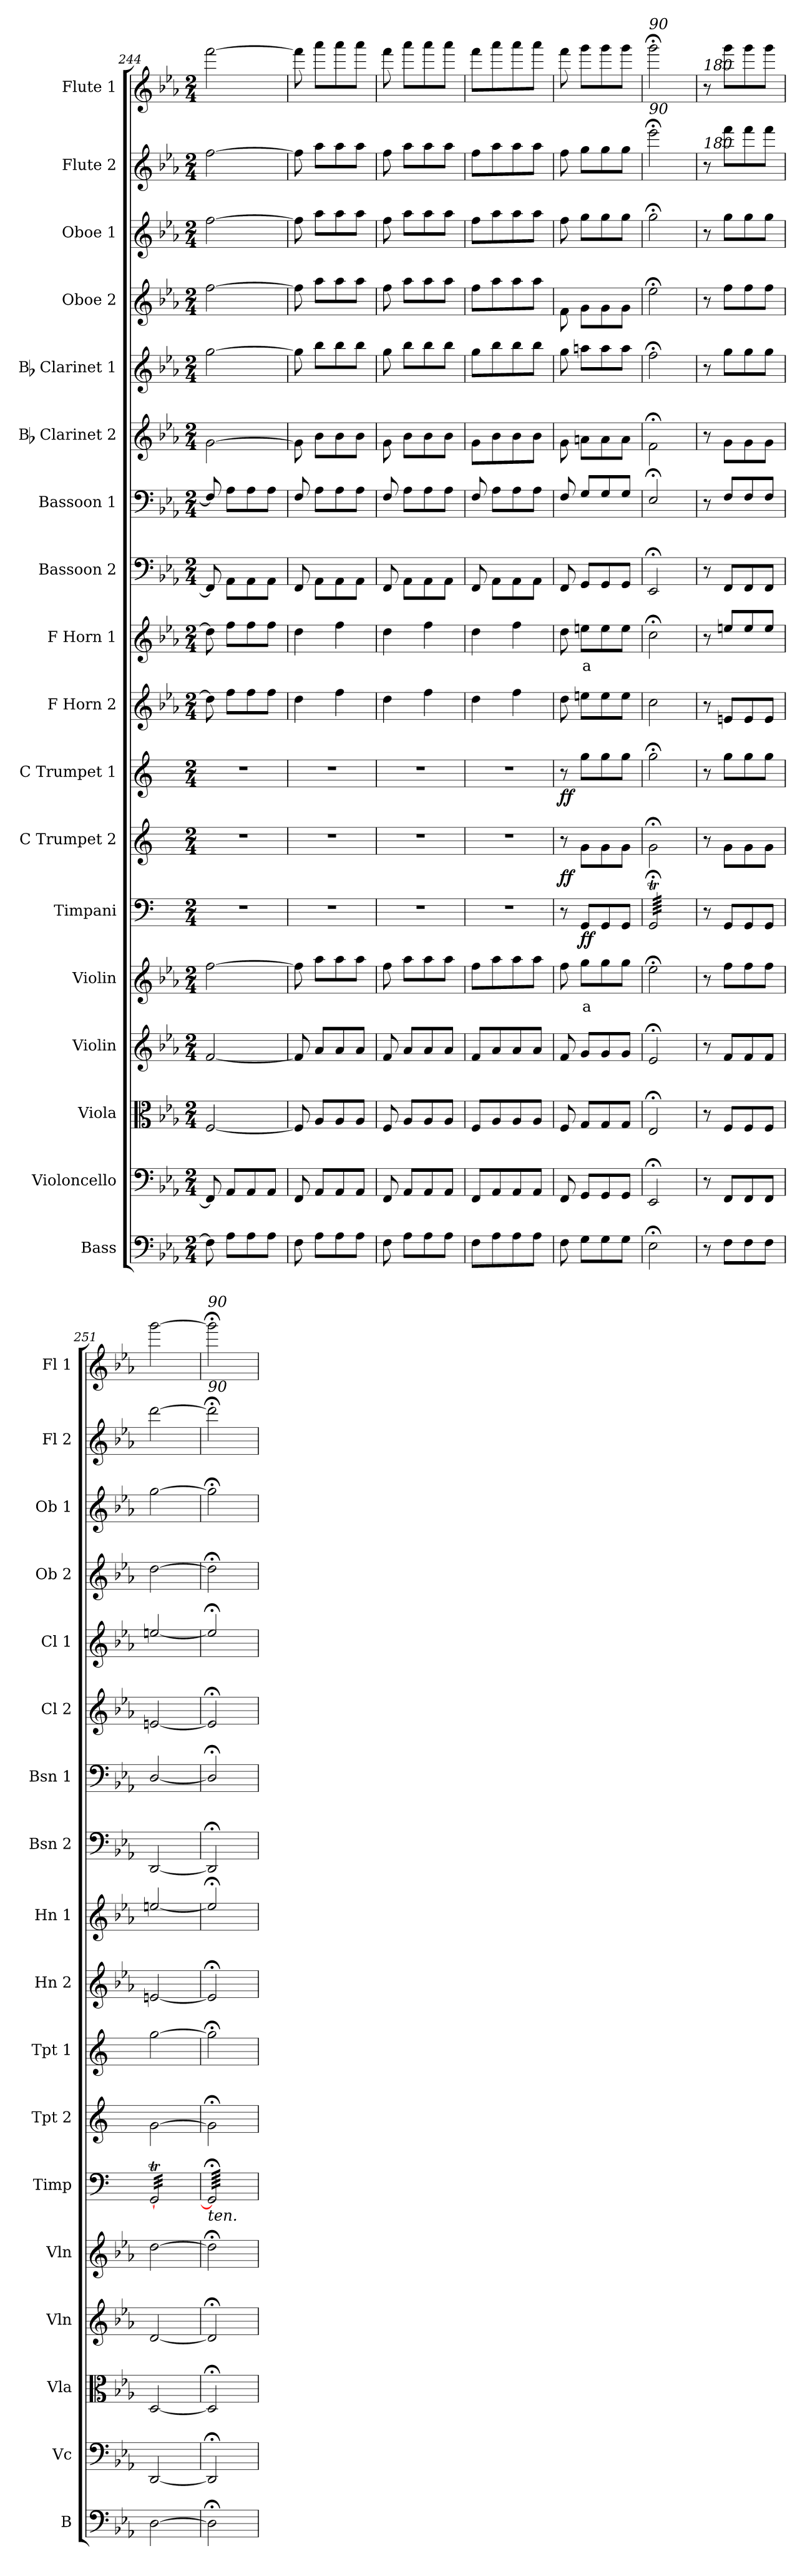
**kern	**kern	**kern	**kern	**kern	**text	**kern	**dynam	**kern	**dynam	**kern	**dynam	**kern	**kern	**text	**kern	**kern	**kern	**kern	**kern	**kern	**kern	**kern
*part18	*part17	*part16	*part15	*part14	*part14	*part13	*part13	*part12	*part12	*part11	*part11	*part10	*part9	*part9	*part8	*part7	*part6	*part5	*part4	*part3	*part2	*part1
*staff18	*staff17	*staff16	*staff15	*staff14	*staff14	*staff13	*staff13	*staff12	*staff12	*staff11	*staff11	*staff10	*staff9	*staff9	*staff8	*staff7	*staff6	*staff5	*staff4	*staff3	*staff2	*staff1
*I"Bass	*I"Violoncello	*I"Viola	*I"Violin	*I"Violin	*	*I"Timpani	*	*I"C Trumpet 2	*	*I"C Trumpet 1	*	*I"F Horn 2	*I"F Horn 1	*	*I"Bassoon 2	*I"Bassoon 1	*I"Bb Clarinet 2	*I"Bb Clarinet 1	*I"Oboe 2	*I"Oboe 1	*I"Flute 2	*I"Flute 1
*I'B	*I'Vc	*I'Vla	*I'Vln	*I'Vln	*	*I'Timp	*	*I'Tpt 2	*	*I'Tpt 1	*	*I'Hn 2	*I'Hn 1	*	*I'Bsn 2	*I'Bsn 1	*I'Cl 2	*I'Cl 1	*I'Ob 2	*I'Ob 1	*I'Fl 2	*I'Fl 1
*clefF4	*clefF4	*clefC3	*clefG2	*clefG2	*	*clefF4	*	*clefG2	*	*clefG2	*	*clefG2	*clefG2	*	*clefF4	*clefF4	*clefG2	*clefG2	*clefG2	*clefG2	*clefG2	*clefG2
*ITrd7c12	*	*	*	*	*	*	*	*	*	*	*	*ITrd4c7	*ITrd4c7	*	*	*	*ITrd1c2	*ITrd1c2	*	*	*	*
*k[b-e-a-]	*k[b-e-a-]	*k[b-e-a-]	*k[b-e-a-]	*k[b-e-a-]	*	*k[]	*	*k[]	*	*k[]	*	*k[b-e-a-d-]	*k[b-e-a-d-]	*	*k[b-e-a-]	*k[b-e-a-]	*k[b-e-a-d-g-]	*k[b-e-a-d-g-]	*k[b-e-a-]	*k[b-e-a-]	*k[b-e-a-]	*k[b-e-a-]
*M2/4	*M2/4	*M2/4	*M2/4	*M2/4	*	*M2/4	*	*M2/4	*	*M2/4	*	*M2/4	*M2/4	*	*M2/4	*M2/4	*M2/4	*M2/4	*M2/4	*M2/4	*M2/4	*M2/4
=244	=244	=244	=244	=244	=244	=244	=244	=244	=244	=244	=244	=244	=244	=244	=244	=244	=244	=244	=244	=244	=244	=244
8FF]	8FF]	[2F	[2f	[2ff	.	2r	.	2r	.	2r	.	8g]	8g]	.	8FF/]	8F/]	[2f\	[2ff\	[2ff	[2ff	[2ff\	[2fff\
8AA-L	8AA-L	.	.	.	.	.	.	.	.	.	.	8b-L	8b-L	.	8AA-\L	8A-\L	.	.	.	.	.	.
8AA-	8AA-	.	.	.	.	.	.	.	.	.	.	8b-	8b-	.	8AA-\	8A-\	.	.	.	.	.	.
8AA-J	8AA-J	.	.	.	.	.	.	.	.	.	.	8b-J	8b-J	.	8AA-\J	8A-\J	.	.	.	.	.	.
=245	=245	=245	=245	=245	=245	=245	=245	=245	=245	=245	=245	=245	=245	=245	=245	=245	=245	=245	=245	=245	=245	=245
8FF	8FF	8F]	8f]	8ff]	.	2r	.	2r	.	2r	.	4g	4g	.	8FF/	8F/	8f\]	8ff\]	8ff]	8ff]	8ff\]	8fff\]
8AA-L	8AA-L	8A-L	8a-L	8aa-L	.	.	.	.	.	.	.	.	.	.	8AA-\L	8A-\L	8a-\L	8aa-\L	8aa-L	8aa-L	8aa-\L	8aaa-\L
8AA-	8AA-	8A-	8a-	8aa-	.	.	.	.	.	.	.	4b-	4b-	.	8AA-\	8A-\	8a-\	8aa-\	8aa-	8aa-	8aa-\	8aaa-\
8AA-J	8AA-J	8A-J	8a-J	8aa-J	.	.	.	.	.	.	.	.	.	.	8AA-\J	8A-\J	8a-\J	8aa-\J	8aa-J	8aa-J	8aa-\J	8aaa-\J
=246	=246	=246	=246	=246	=246	=246	=246	=246	=246	=246	=246	=246	=246	=246	=246	=246	=246	=246	=246	=246	=246	=246
8FF	8FF	8F	8f	8ff	.	2r	.	2r	.	2r	.	4g	4g	.	8FF/	8F/	8f\	8ff\	8ff	8ff	8ff\	8fff\
8AA-L	8AA-L	8A-L	8a-L	8aa-L	.	.	.	.	.	.	.	.	.	.	8AA-\L	8A-\L	8a-\L	8aa-\L	8aa-L	8aa-L	8aa-\L	8aaa-\L
8AA-	8AA-	8A-	8a-	8aa-	.	.	.	.	.	.	.	4b-	4b-	.	8AA-\	8A-\	8a-\	8aa-\	8aa-	8aa-	8aa-\	8aaa-\
8AA-J	8AA-J	8A-J	8a-J	8aa-J	.	.	.	.	.	.	.	.	.	.	8AA-\J	8A-\J	8a-\J	8aa-\J	8aa-J	8aa-J	8aa-\J	8aaa-\J
=247	=247	=247	=247	=247	=247	=247	=247	=247	=247	=247	=247	=247	=247	=247	=247	=247	=247	=247	=247	=247	=247	=247
8FFL	8FFL	8FL	8fL	8ffL	.	2r	.	2r	.	2r	.	4g	4g	.	8FF/	8F/	8f\L	8ff\L	8ffL	8ffL	8ff\L	8fff\L
8AA-	8AA-	8A-	8a-	8aa-	.	.	.	.	.	.	.	.	.	.	8AA-\L	8A-\L	8a-\	8aa-\	8aa-	8aa-	8aa-\	8aaa-\
8AA-	8AA-	8A-	8a-	8aa-	.	.	.	.	.	.	.	4b-	4b-	.	8AA-\	8A-\	8a-\	8aa-\	8aa-	8aa-	8aa-\	8aaa-\
8AA-J	8AA-J	8A-J	8a-J	8aa-J	.	.	.	.	.	.	.	.	.	.	8AA-\J	8A-\J	8a-\J	8aa-\J	8aa-J	8aa-J	8aa-\J	8aaa-\J
=248	=248	=248	=248	=248	=248	=248	=248	=248	=248	=248	=248	=248	=248	=248	=248	=248	=248	=248	=248	=248	=248	=248
!	!	!	!	!	!	!	!	!	!LO:DY:b	!	!LO:DY:b	!	!	!	!	!	!	!	!	!	!	!
8FF	8FF	8F	8f	8ff	.	8r	.	8r	ff	8r	ff	8g	8g	.	8FF/	8F/	8f\	8ff\	8f\	8ff\	8ff\	8fff\
!	!	!	!	!	!LO:LY:b	!	!	!	!	!	!	!	!	!	!	!	!	!	!	!	!	!
!	!	!	!	!	!	!	!LO:DY:b	!	!	!	!	!	!	!LO:LY:b	!	!	!	!	!	!	!	!
8GGL	8GGL	8GL	8gL	8ggL	a	8GGL	ff	8g\L	.	8gg\L	.	8aL	8anL	a	8GG/L	8G/L	8gn\L	8ggn\L	8g\L	8gg\L	8gg\L	8ggg\L
8GG	8GG	8G	8g	8gg	.	8GG	.	8g\	.	8gg\	.	8a	8a	.	8GG/	8G/	8g\	8gg\	8g\	8gg\	8gg\	8ggg\
8GGJ	8GGJ	8GJ	8gJ	8ggJ	.	8GGJ	.	8g\J	.	8gg\J	.	8aJ	8aJ	.	8GG/J	8G/J	8g\J	8gg\J	8g\J	8gg\J	8gg\J	8ggg\J
=249	=249	=249	=249	=249	=249	=249	=249	=249	=249	=249	=249	=249	=249	=249	=249	=249	=249	=249	=249	=249	=249	=249
!	!	!	!	!	!	!	!	!	!	!	!	!	!	!	!	!	!	!	!	!	!	!LO:TX:a:i:t=90
!	!	!	!	!	!	!	!	!	!	!	!	!	!	!	!	!	!	!	!	!	!LO:TX:a:i:t=90	!
!	!	!	!	!	!	!LO:TX:b:i:t=ten.	!	!	!	!	!	!	!	!	!	!	!	!	!	!	!	!
*	*	*	*	*	*	*tremolo	*	*	*	*	*	*	*	*	*	*	*	*	*	*	*	*
2EE-;<	2EE-;<	2E-;<	2e-;<	2ee-;<	.	64GG;<TLLLL	.	2g;<\	.	2gg;<\	.	2f	2f;<	.	2EE-;</	2E-;</	2e-;<\	2ee-;<\	2ee-;<\	2gg;<\	2eee-;<\	2ggg;<\
.	.	.	.	.	.	64GG;<T	.	.	.	.	.	.	.	.	.	.	.	.	.	.	.	.
.	.	.	.	.	.	64GG;<T	.	.	.	.	.	.	.	.	.	.	.	.	.	.	.	.
.	.	.	.	.	.	64GG;<T	.	.	.	.	.	.	.	.	.	.	.	.	.	.	.	.
.	.	.	.	.	.	64GG;<T	.	.	.	.	.	.	.	.	.	.	.	.	.	.	.	.
.	.	.	.	.	.	64GG;<T	.	.	.	.	.	.	.	.	.	.	.	.	.	.	.	.
.	.	.	.	.	.	64GG;<T	.	.	.	.	.	.	.	.	.	.	.	.	.	.	.	.
.	.	.	.	.	.	64GG;<T	.	.	.	.	.	.	.	.	.	.	.	.	.	.	.	.
.	.	.	.	.	.	64GG;<T	.	.	.	.	.	.	.	.	.	.	.	.	.	.	.	.
.	.	.	.	.	.	64GG;<T	.	.	.	.	.	.	.	.	.	.	.	.	.	.	.	.
.	.	.	.	.	.	64GG;<T	.	.	.	.	.	.	.	.	.	.	.	.	.	.	.	.
.	.	.	.	.	.	64GG;<T	.	.	.	.	.	.	.	.	.	.	.	.	.	.	.	.
.	.	.	.	.	.	64GG;<T	.	.	.	.	.	.	.	.	.	.	.	.	.	.	.	.
.	.	.	.	.	.	64GG;<T	.	.	.	.	.	.	.	.	.	.	.	.	.	.	.	.
.	.	.	.	.	.	64GG;<T	.	.	.	.	.	.	.	.	.	.	.	.	.	.	.	.
.	.	.	.	.	.	64GG;<T	.	.	.	.	.	.	.	.	.	.	.	.	.	.	.	.
.	.	.	.	.	.	64GG;<T	.	.	.	.	.	.	.	.	.	.	.	.	.	.	.	.
.	.	.	.	.	.	64GG;<T	.	.	.	.	.	.	.	.	.	.	.	.	.	.	.	.
.	.	.	.	.	.	64GG;<T	.	.	.	.	.	.	.	.	.	.	.	.	.	.	.	.
.	.	.	.	.	.	64GG;<T	.	.	.	.	.	.	.	.	.	.	.	.	.	.	.	.
.	.	.	.	.	.	64GG;<T	.	.	.	.	.	.	.	.	.	.	.	.	.	.	.	.
.	.	.	.	.	.	64GG;<T	.	.	.	.	.	.	.	.	.	.	.	.	.	.	.	.
.	.	.	.	.	.	64GG;<T	.	.	.	.	.	.	.	.	.	.	.	.	.	.	.	.
.	.	.	.	.	.	64GG;<T	.	.	.	.	.	.	.	.	.	.	.	.	.	.	.	.
.	.	.	.	.	.	64GG;<T	.	.	.	.	.	.	.	.	.	.	.	.	.	.	.	.
.	.	.	.	.	.	64GG;<T	.	.	.	.	.	.	.	.	.	.	.	.	.	.	.	.
.	.	.	.	.	.	64GG;<T	.	.	.	.	.	.	.	.	.	.	.	.	.	.	.	.
.	.	.	.	.	.	64GG;<T	.	.	.	.	.	.	.	.	.	.	.	.	.	.	.	.
.	.	.	.	.	.	64GG;<T	.	.	.	.	.	.	.	.	.	.	.	.	.	.	.	.
.	.	.	.	.	.	64GG;<T	.	.	.	.	.	.	.	.	.	.	.	.	.	.	.	.
.	.	.	.	.	.	64GG;<T	.	.	.	.	.	.	.	.	.	.	.	.	.	.	.	.
.	.	.	.	.	.	64GG;<TJJJJ	.	.	.	.	.	.	.	.	.	.	.	.	.	.	.	.
*	*	*	*	*	*	*Xtremolo	*	*	*	*	*	*	*	*	*	*	*	*	*	*	*	*
=250	=250	=250	=250	=250	=250	=250	=250	=250	=250	=250	=250	=250	=250	=250	=250	=250	=250	=250	=250	=250	=250	=250
!	!	!	!	!	!	!	!	!	!	!	!	!	!	!	!	!	!	!	!	!	!	!LO:TX:a:i:t=180
!	!	!	!	!	!	!	!	!	!	!	!	!	!	!	!	!	!	!	!	!	!LO:TX:a:i:t=180	!
8r	8r	8r	8r	8r	.	8r	.	8r	.	8r	.	8r	8r	.	8r	8r	8r	8r	8r	8r	8r	8r
8FFL	8FFL	8FL	8fL	8ffL	.	8GGL	.	8g\L	.	8gg\L	.	8An/L	8an/L	.	8FF/L	8F/L	8f\L	8ff\L	8ff\L	8gg\L	8fff\L	8ggg\L
8FF	8FF	8F	8f	8ff	.	8GG	.	8g\	.	8gg\	.	8A/	8a/	.	8FF/	8F/	8f\	8ff\	8ff\	8gg\	8fff\	8ggg\
8FFJ	8FFJ	8FJ	8fJ	8ffJ	.	8GGJ	.	8g\J	.	8gg\J	.	8A/J	8a/J	.	8FF/J	8F/J	8f\J	8ff\J	8ff\J	8gg\J	8fff\J	8ggg\J
=251	=251	=251	=251	=251	=251	=251	=251	=251	=251	=251	=251	=251	=251	=251	=251	=251	=251	=251	=251	=251	=251	=251
*	*	*	*	*	*	*tremolo	*	*	*	*	*	*	*	*	*	*	*	*	*	*	*	*
[2DD	[2DD	[2D	[2d	[2dd	.	[32GGTLLL	.	[2g\	.	[2gg\	.	[2An/	[2an/	.	[2DD/	[2D/	[2dn/	[2ddn/	[2dd\	[2gg\	[2ddd\	[2ggg\
.	.	.	.	.	.	32GGT	.	.	.	.	.	.	.	.	.	.	.	.	.	.	.	.
.	.	.	.	.	.	32GGT	.	.	.	.	.	.	.	.	.	.	.	.	.	.	.	.
.	.	.	.	.	.	32GGT	.	.	.	.	.	.	.	.	.	.	.	.	.	.	.	.
.	.	.	.	.	.	32GGT	.	.	.	.	.	.	.	.	.	.	.	.	.	.	.	.
.	.	.	.	.	.	32GGT	.	.	.	.	.	.	.	.	.	.	.	.	.	.	.	.
.	.	.	.	.	.	32GGT	.	.	.	.	.	.	.	.	.	.	.	.	.	.	.	.
.	.	.	.	.	.	32GGT	.	.	.	.	.	.	.	.	.	.	.	.	.	.	.	.
.	.	.	.	.	.	32GGT	.	.	.	.	.	.	.	.	.	.	.	.	.	.	.	.
.	.	.	.	.	.	32GGT	.	.	.	.	.	.	.	.	.	.	.	.	.	.	.	.
.	.	.	.	.	.	32GGT	.	.	.	.	.	.	.	.	.	.	.	.	.	.	.	.
.	.	.	.	.	.	32GGT	.	.	.	.	.	.	.	.	.	.	.	.	.	.	.	.
.	.	.	.	.	.	32GGT	.	.	.	.	.	.	.	.	.	.	.	.	.	.	.	.
.	.	.	.	.	.	32GGT	.	.	.	.	.	.	.	.	.	.	.	.	.	.	.	.
.	.	.	.	.	.	32GGT	.	.	.	.	.	.	.	.	.	.	.	.	.	.	.	.
.	.	.	.	.	.	32GGTJJJ	.	.	.	.	.	.	.	.	.	.	.	.	.	.	.	.
=252	=252	=252	=252	=252	=252	=252	=252	=252	=252	=252	=252	=252	=252	=252	=252	=252	=252	=252	=252	=252	=252	=252
!	!	!	!	!	!	!	!	!	!	!	!	!	!	!	!	!	!	!	!	!	!	!LO:TX:a:i:t=90
!	!	!	!	!	!	!	!	!	!	!	!	!	!	!	!	!	!	!	!	!	!LO:TX:a:i:t=90	!
!	!	!	!	!	!	!LO:TX:b:i:t=ten.	!	!	!	!	!	!	!	!	!	!	!	!	!	!	!	!
2DD;<]	2DD;<]	2D;<]	2d;<]	2dd;<]	.	64GGTTT;<]LLLL	.	2g;<\]	.	2gg;<\]	.	2A;</]	2a;</]	.	2DD;</]	2D;</]	2d;</]	2dd;</]	2dd;<\]	2gg;<\]	2ddd;<\]	2ggg;<\]
.	.	.	.	.	.	64GGTTT;<	.	.	.	.	.	.	.	.	.	.	.	.	.	.	.	.
.	.	.	.	.	.	64GGTTT;<	.	.	.	.	.	.	.	.	.	.	.	.	.	.	.	.
.	.	.	.	.	.	64GGTTT;<	.	.	.	.	.	.	.	.	.	.	.	.	.	.	.	.
.	.	.	.	.	.	64GGTTT;<	.	.	.	.	.	.	.	.	.	.	.	.	.	.	.	.
.	.	.	.	.	.	64GGTTT;<	.	.	.	.	.	.	.	.	.	.	.	.	.	.	.	.
.	.	.	.	.	.	64GGTTT;<	.	.	.	.	.	.	.	.	.	.	.	.	.	.	.	.
.	.	.	.	.	.	64GGTTT;<	.	.	.	.	.	.	.	.	.	.	.	.	.	.	.	.
.	.	.	.	.	.	64GGTTT;<	.	.	.	.	.	.	.	.	.	.	.	.	.	.	.	.
.	.	.	.	.	.	64GGTTT;<	.	.	.	.	.	.	.	.	.	.	.	.	.	.	.	.
.	.	.	.	.	.	64GGTTT;<	.	.	.	.	.	.	.	.	.	.	.	.	.	.	.	.
.	.	.	.	.	.	64GGTTT;<	.	.	.	.	.	.	.	.	.	.	.	.	.	.	.	.
.	.	.	.	.	.	64GGTTT;<	.	.	.	.	.	.	.	.	.	.	.	.	.	.	.	.
.	.	.	.	.	.	64GGTTT;<	.	.	.	.	.	.	.	.	.	.	.	.	.	.	.	.
.	.	.	.	.	.	64GGTTT;<	.	.	.	.	.	.	.	.	.	.	.	.	.	.	.	.
.	.	.	.	.	.	64GGTTT;<	.	.	.	.	.	.	.	.	.	.	.	.	.	.	.	.
.	.	.	.	.	.	64GGTTT;<	.	.	.	.	.	.	.	.	.	.	.	.	.	.	.	.
.	.	.	.	.	.	64GGTTT;<	.	.	.	.	.	.	.	.	.	.	.	.	.	.	.	.
.	.	.	.	.	.	64GGTTT;<	.	.	.	.	.	.	.	.	.	.	.	.	.	.	.	.
.	.	.	.	.	.	64GGTTT;<	.	.	.	.	.	.	.	.	.	.	.	.	.	.	.	.
.	.	.	.	.	.	64GGTTT;<	.	.	.	.	.	.	.	.	.	.	.	.	.	.	.	.
.	.	.	.	.	.	64GGTTT;<	.	.	.	.	.	.	.	.	.	.	.	.	.	.	.	.
.	.	.	.	.	.	64GGTTT;<	.	.	.	.	.	.	.	.	.	.	.	.	.	.	.	.
.	.	.	.	.	.	64GGTTT;<	.	.	.	.	.	.	.	.	.	.	.	.	.	.	.	.
.	.	.	.	.	.	64GGTTT;<	.	.	.	.	.	.	.	.	.	.	.	.	.	.	.	.
.	.	.	.	.	.	64GGTTT;<	.	.	.	.	.	.	.	.	.	.	.	.	.	.	.	.
.	.	.	.	.	.	64GGTTT;<	.	.	.	.	.	.	.	.	.	.	.	.	.	.	.	.
.	.	.	.	.	.	64GGTTT;<	.	.	.	.	.	.	.	.	.	.	.	.	.	.	.	.
.	.	.	.	.	.	64GGTTT;<	.	.	.	.	.	.	.	.	.	.	.	.	.	.	.	.
.	.	.	.	.	.	64GGTTT;<	.	.	.	.	.	.	.	.	.	.	.	.	.	.	.	.
.	.	.	.	.	.	64GGTTT;<	.	.	.	.	.	.	.	.	.	.	.	.	.	.	.	.
.	.	.	.	.	.	64GGTTT;<JJJJ	.	.	.	.	.	.	.	.	.	.	.	.	.	.	.	.
*	*	*	*	*	*	*Xtremolo	*	*	*	*	*	*	*	*	*	*	*	*	*	*	*	*
=	=	=	=	=	=	=	=	=	=	=	=	=	=	=	=	=	=	=	=	=	=	=
*-	*-	*-	*-	*-	*-	*-	*-	*-	*-	*-	*-	*-	*-	*-	*-	*-	*-	*-	*-	*-	*-	*-
